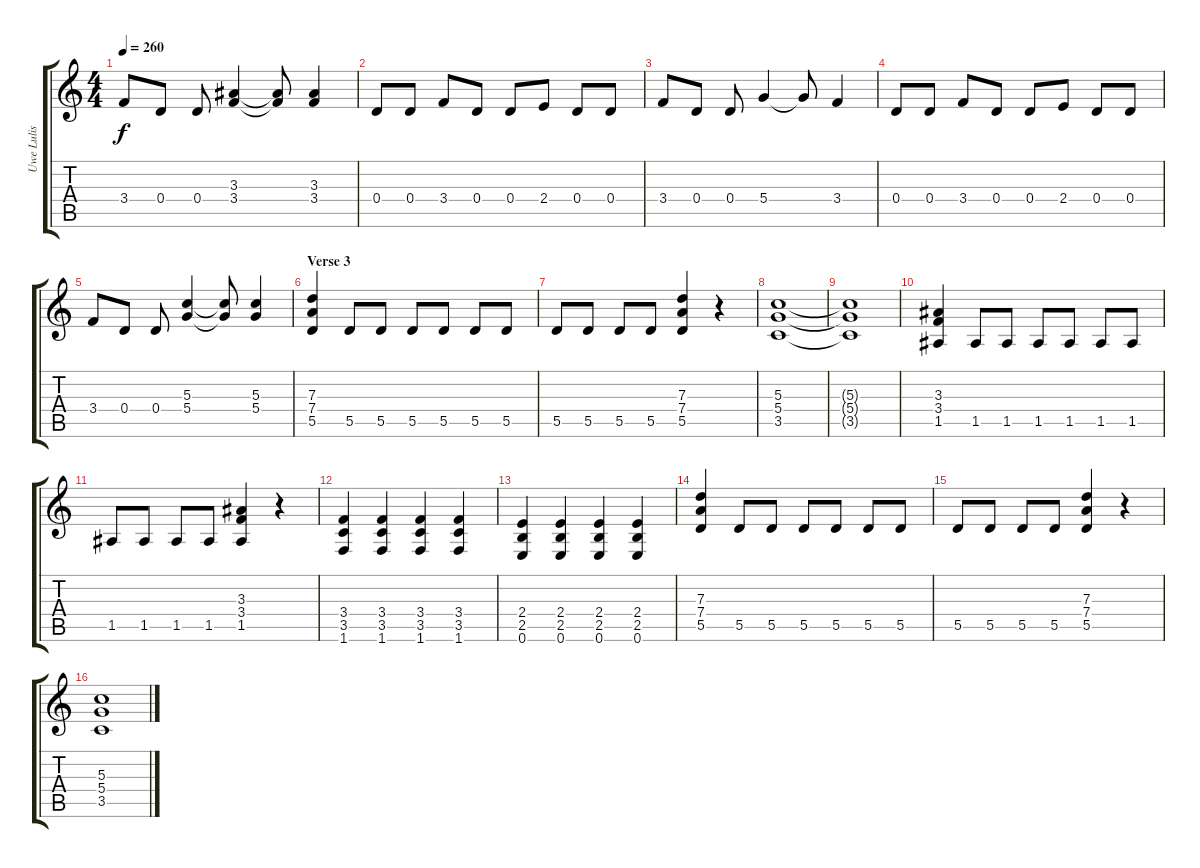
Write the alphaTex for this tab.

\track ("Uwe Lulis" "Uwe Lulis") {instrument distortionguitar}
\staff {score tabs}
\tuning (E4 B3 G3 D3 A2 E2) {hide}
\ts (4 4)
\tempo 260
\clef g2
\ks c
3.4.8{dy f} 0.4.8 0.4.8 (3.3 3.4).4 (3.3{t} 3.4{t}).8 (3.3 3.4).4 |
0.4.8 0.4.8 3.4.8 0.4.8 0.4.8 2.4.8 0.4.8 0.4.8 |
3.4.8 0.4.8 0.4.8 5.4.4 5.4{t}.8 3.4.4 |
0.4.8 0.4.8 3.4.8 0.4.8 0.4.8 2.4.8 0.4.8 0.4.8 |
3.4.8 0.4.8 0.4.8 (5.3 5.4).4 (5.3{t} 5.4{t}).8 (5.3 5.4).4 |
\section ("" "Verse 3")
(7.3 7.4 5.5).4 5.5.8 5.5.8 5.5.8 5.5.8 5.5.8 5.5.8 |
5.5.8 5.5.8 5.5.8 5.5.8 (7.3 7.4 5.5).4 r.4 |
(5.3 5.4 3.5).1 |
(5.3{t} 5.4{t} 3.5{t}).1 |
(3.3 3.4 1.5).4 1.5.8 1.5.8 1.5.8 1.5.8 1.5.8 1.5.8 |
1.5.8 1.5.8 1.5.8 1.5.8 (3.3 3.4 1.5).4 r.4 |
(3.4 3.5 1.6).4 (3.4 3.5 1.6).4 (3.4 3.5 1.6).4 (3.4 3.5 1.6).4 |
(2.4 2.5 0.6).4 (2.4 2.5 0.6).4 (2.4 2.5 0.6).4 (2.4 2.5 0.6).4 |
(7.3 7.4 5.5).4 5.5.8 5.5.8 5.5.8 5.5.8 5.5.8 5.5.8 |
5.5.8 5.5.8 5.5.8 5.5.8 (7.3 7.4 5.5).4 r.4 |
(5.3 5.4 3.5).1
